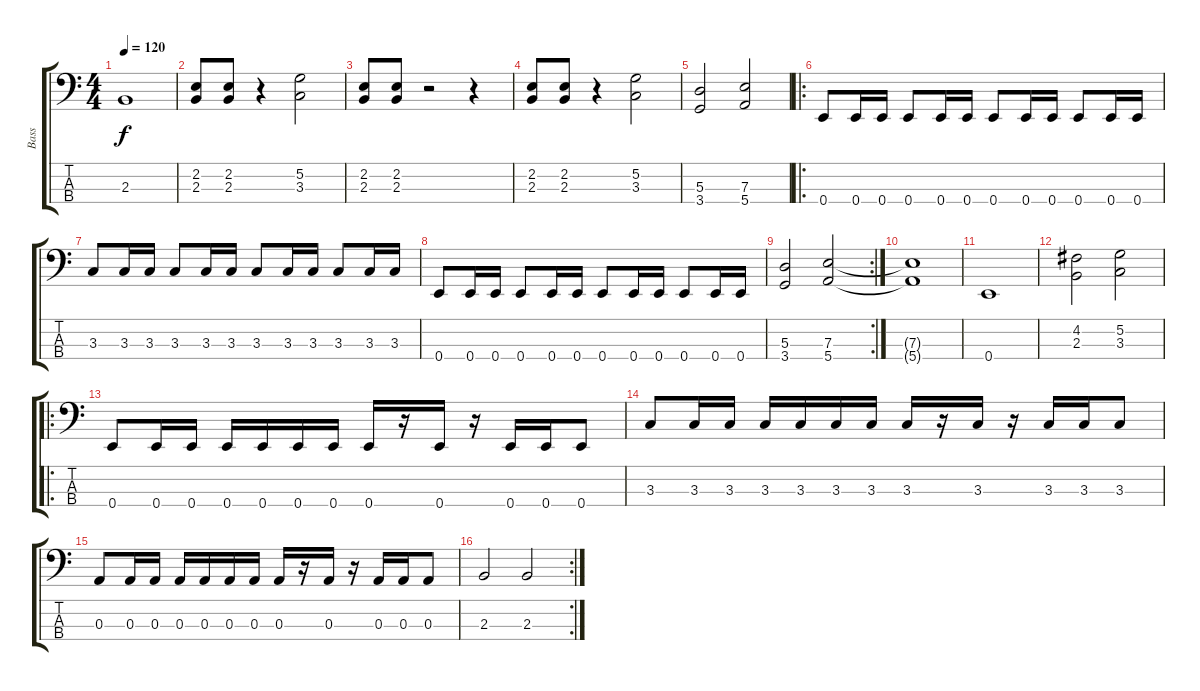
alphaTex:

\track ("Bass" "Bass") {instrument electricbassfinger}
\staff {score tabs}
\tuning (G2 D2 A1 E1) {hide}
\ts (4 4)
\tempo 120
\clef f4
\ks c
2.3.1{dy f} |
(2.2 2.3).8 (2.2 2.3).8 r.4 (5.2 3.3).2 |
(2.2 2.3).8 (2.2 2.3).8 r.2 r.4 |
(2.2 2.3).8 (2.2 2.3).8 r.4 (5.2 3.3).2 |
(5.3 3.4).2 (7.3 5.4).2 |
\ro
0.4.8 0.4.16 0.4.16 0.4.8 0.4.16 0.4.16 0.4.8 0.4.16 0.4.16 0.4.8 0.4.16 0.4.16 |
3.3.8 3.3.16 3.3.16 3.3.8 3.3.16 3.3.16 3.3.8 3.3.16 3.3.16 3.3.8 3.3.16 3.3.16 |
0.4.8 0.4.16 0.4.16 0.4.8 0.4.16 0.4.16 0.4.8 0.4.16 0.4.16 0.4.8 0.4.16 0.4.16 |
\rc 2
(5.3 3.4).2 (7.3 5.4).2 |
(7.3{t} 5.4{t}).1 |
0.4.1 |
(4.2 2.3).2 (5.2 3.3).2 |
\ro
0.4.8 0.4.16 0.4.16 0.4.16 0.4.16 0.4.16 0.4.16 0.4.16 r.16 0.4.16 r.16 0.4.16 0.4.16 0.4.8 |
3.3.8 3.3.16 3.3.16 3.3.16 3.3.16 3.3.16 3.3.16 3.3.16 r.16 3.3.16 r.16 3.3.16 3.3.16 3.3.8 |
0.3.8 0.3.16 0.3.16 0.3.16 0.3.16 0.3.16 0.3.16 0.3.16 r.16 0.3.16 r.16 0.3.16 0.3.16 0.3.8 |
\rc 2
2.3.2 2.3.2
